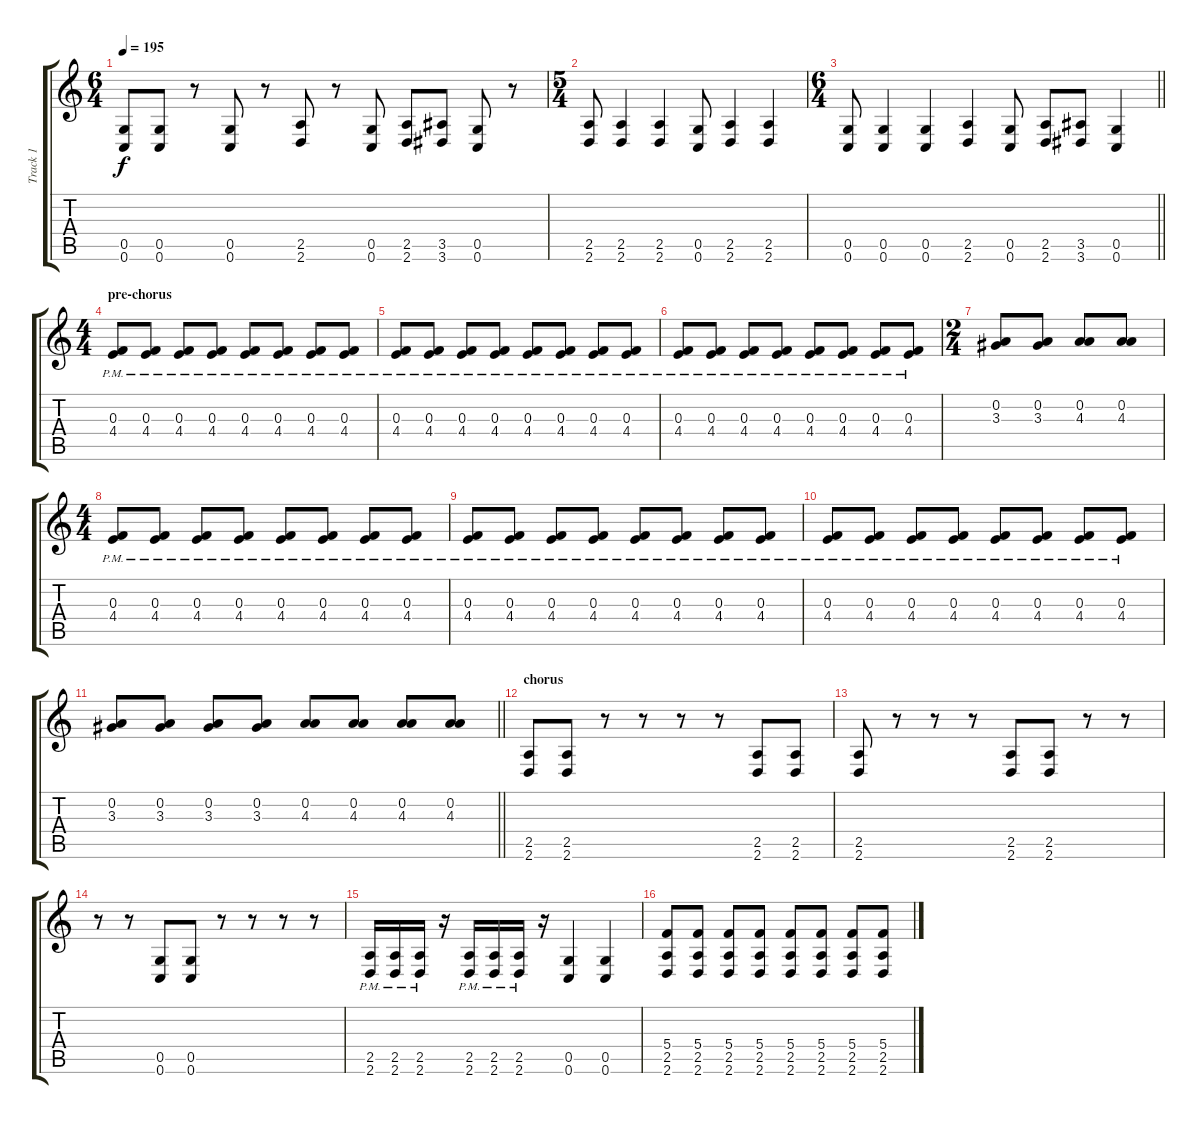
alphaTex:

\track ("Track 1" "Track 1") {instrument distortionguitar}
\staff {score tabs}
\tuning (D4 A3 F3 C3 G2 C2) {hide}
\ts (6 4)
\tempo 195
\clef g2
\ks c
(0.5 0.6).8{dy f} (0.5 0.6).8 r.8 (0.5 0.6).8 r.8 (2.5 2.6).8 r.8 (0.5 0.6).8 (2.5 2.6).8 (3.5 3.6).8 (0.5 0.6).8 r.8 |
\ts (5 4)
(2.5 2.6).8 (2.5 2.6).4 (2.5 2.6).4 (0.5 0.6).8 (2.5 2.6).4 (2.5 2.6).4 |
\ts (6 4)
\barLineRight lightlight
(0.5 0.6).8 (0.5 0.6).4 (0.5 0.6).4 (2.5 2.6).4 (0.5 0.6).8 (2.5 2.6).8 (3.5 3.6).8 (0.5 0.6).4 |
\ts (4 4)
\section ("" "pre-chorus")
(0.3{pm} 4.4{pm}).8 (0.3{pm} 4.4{pm}).8 (0.3{pm} 4.4{pm}).8 (0.3{pm} 4.4{pm}).8 (0.3{pm} 4.4{pm}).8 (0.3{pm} 4.4{pm}).8 (0.3{pm} 4.4{pm}).8 (0.3{pm} 4.4{pm}).8 |
(0.3{pm} 4.4{pm}).8 (0.3{pm} 4.4{pm}).8 (0.3{pm} 4.4{pm}).8 (0.3{pm} 4.4{pm}).8 (0.3{pm} 4.4{pm}).8 (0.3{pm} 4.4{pm}).8 (0.3{pm} 4.4{pm}).8 (0.3{pm} 4.4{pm}).8 |
(0.3{pm} 4.4{pm}).8 (0.3{pm} 4.4{pm}).8 (0.3{pm} 4.4{pm}).8 (0.3{pm} 4.4{pm}).8 (0.3{pm} 4.4{pm}).8 (0.3{pm} 4.4{pm}).8 (0.3{pm} 4.4{pm}).8 (0.3{pm} 4.4{pm}).8 |
\ts (2 4)
(0.2 3.3).8 (0.2 3.3).8 (0.2 4.3).8 (0.2 4.3).8 |
\ts (4 4)
(0.3{pm} 4.4{pm}).8 (0.3{pm} 4.4{pm}).8 (0.3{pm} 4.4{pm}).8 (0.3{pm} 4.4{pm}).8 (0.3{pm} 4.4{pm}).8 (0.3{pm} 4.4{pm}).8 (0.3{pm} 4.4{pm}).8 (0.3{pm} 4.4{pm}).8 |
(0.3{pm} 4.4{pm}).8 (0.3{pm} 4.4{pm}).8 (0.3{pm} 4.4{pm}).8 (0.3{pm} 4.4{pm}).8 (0.3{pm} 4.4{pm}).8 (0.3{pm} 4.4{pm}).8 (0.3{pm} 4.4{pm}).8 (0.3{pm} 4.4{pm}).8 |
(0.3{pm} 4.4{pm}).8 (0.3{pm} 4.4{pm}).8 (0.3{pm} 4.4{pm}).8 (0.3{pm} 4.4{pm}).8 (0.3{pm} 4.4{pm}).8 (0.3{pm} 4.4{pm}).8 (0.3{pm} 4.4{pm}).8 (0.3{pm} 4.4{pm}).8 |
\barLineRight lightlight
(0.2 3.3).8 (0.2 3.3).8 (0.2 3.3).8 (0.2 3.3).8 (0.2 4.3).8 (0.2 4.3).8 (0.2 4.3).8 (0.2 4.3).8 |
\section ("" "chorus")
(2.5 2.6).8 (2.5 2.6).8 r.8 r.8 r.8 r.8 (2.5 2.6).8 (2.5 2.6).8 |
(2.5 2.6).8 r.8 r.8 r.8 (2.5 2.6).8 (2.5 2.6).8 r.8 r.8 |
r.8 r.8 (0.5 0.6).8 (0.5 0.6).8 r.8 r.8 r.8 r.8 |
(2.5{pm} 2.6{pm}).16 (2.5{pm} 2.6{pm}).16 (2.5{pm} 2.6{pm}).16 r.16 (2.5{pm} 2.6{pm}).16 (2.5{pm} 2.6{pm}).16 (2.5{pm} 2.6{pm}).16 r.16 (0.5 0.6).4 (0.5 0.6).4 |
(5.4 2.5 2.6).8 (5.4 2.5 2.6).8 (5.4 2.5 2.6).8 (5.4 2.5 2.6).8 (5.4 2.5 2.6).8 (5.4 2.5 2.6).8 (5.4 2.5 2.6).8 (5.4 2.5 2.6).8
